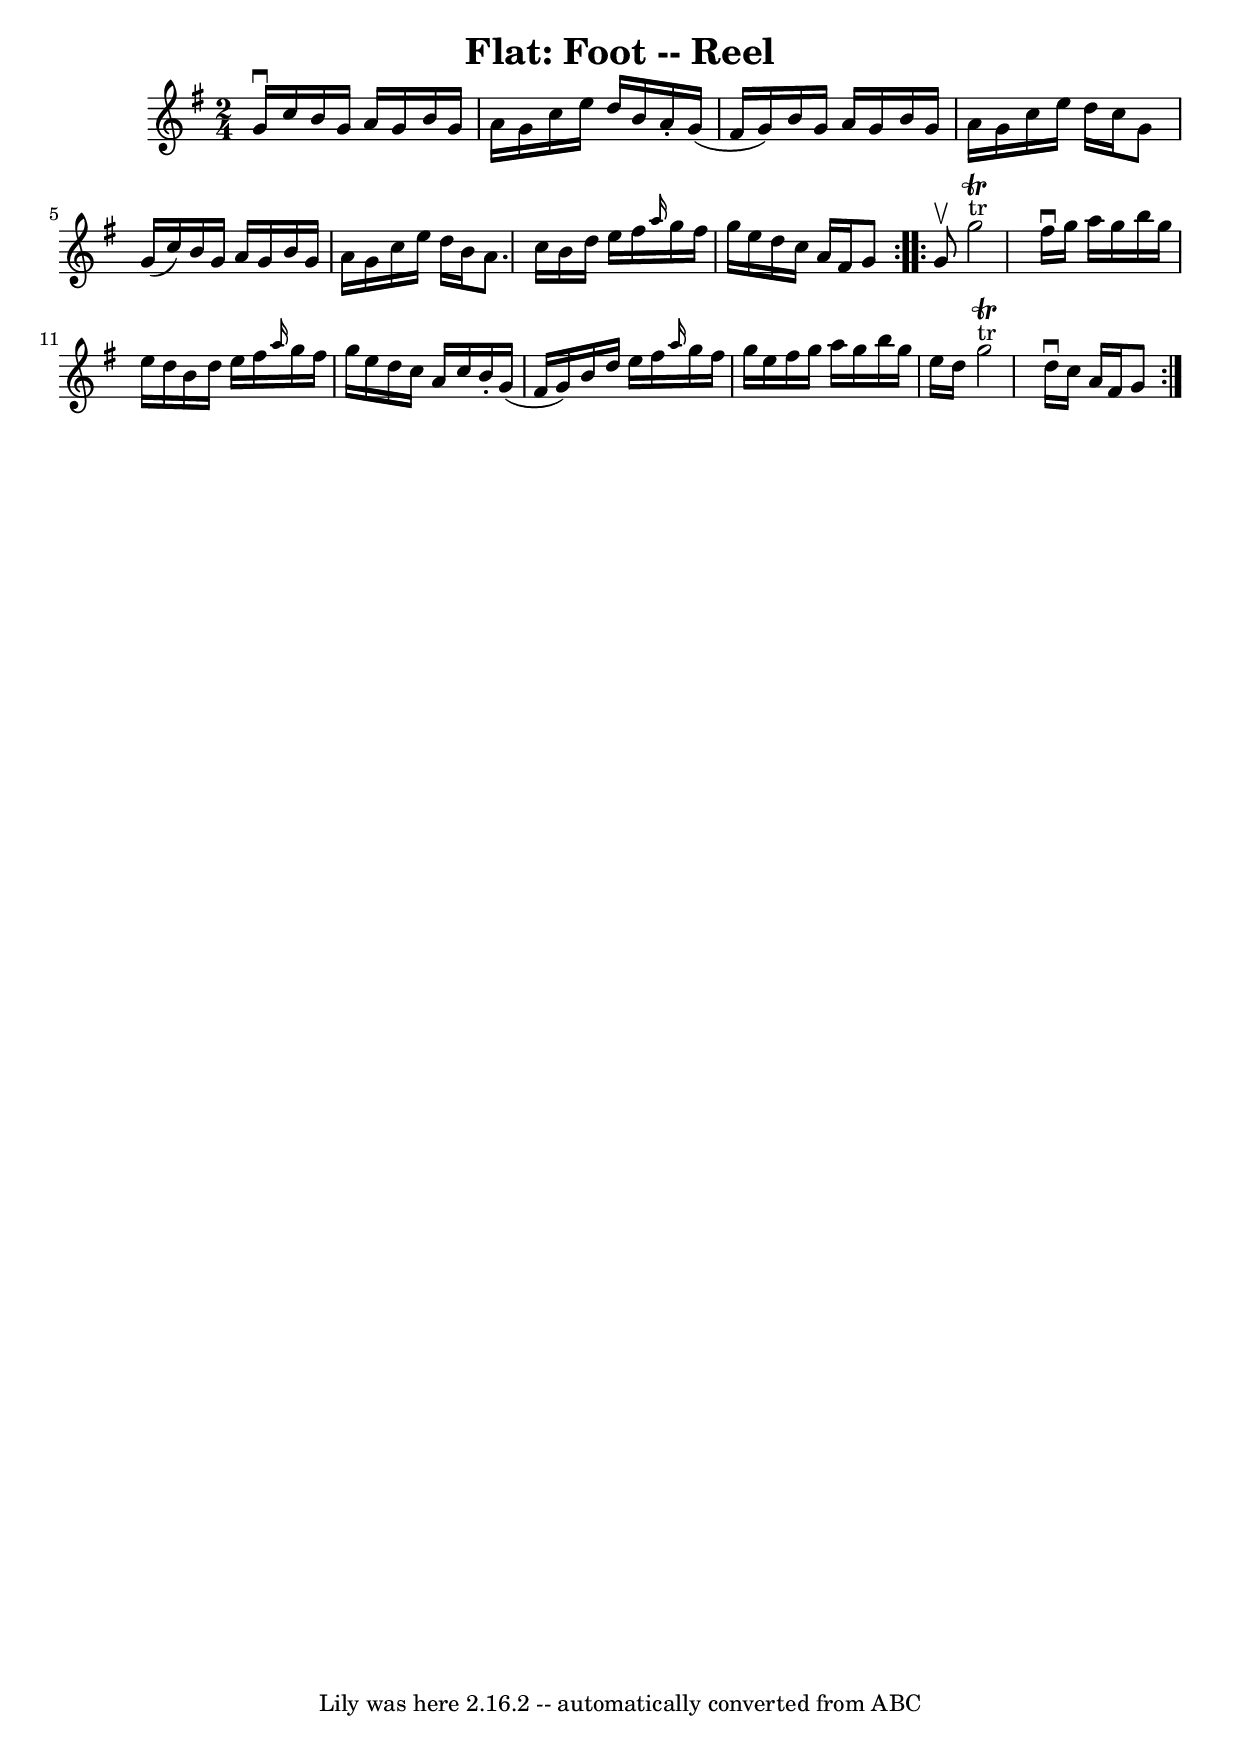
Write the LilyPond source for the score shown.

\version "2.7.40"
\include "Mammoth.ily"
\header {
	%% book = "Ryan's Mammoth Collection"
	crossRefNumber = "1"
	footnotes = "\\\\273"
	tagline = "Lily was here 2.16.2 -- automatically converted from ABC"
	title = "Flat: Foot -- Reel"
}
voicedefault =  {


\repeat volta 2 {
\time 2/4 \key g \major g'16^\downbow c''16  |
 b'16 g'16    
a'16 g'16 b'16 g'16 a'16 g'16    |
 c''16 e''16    
d''16 b'16 a'16 -. g'16 (fis'16 g'16)   |
 b'16    
g'16 a'16 g'16 b'16 g'16 a'16 g'16    |
 c''16    
e''16 d''16 c''16 g'8 g'16 (c''16)   |
 b'16    
g'16 a'16 g'16 b'16 g'16 a'16 g'16    |
 c''16    
e''16 d''16 b'16 a'8. c''16    |
 b'16 d''16 e''16    
fis''16  \grace { a''16  } g''16 fis''16 g''16 e''16    |
  
 d''16 c''16 a'16 fis'16 g'8  }     \repeat volta 2 { g'8^\upbow 
|
 g''2^"tr"^\trill   |
 fis''16^\downbow g''16    
a''16 g''16 b''16 g''16 e''16 d''16    |
 b'16 d''16  
 e''16 fis''16  \grace { a''16  } g''16 fis''16 g''16 e''16   
 |
 d''16 c''16 a'16 c''16 b'16 -. g'16 (fis'16    
g'16)   |
 b'16 d''16 e''16 fis''16  \grace { a''16  } 
 g''16 fis''16 g''16 e''16    |
 fis''16 g''16 a''16    
g''16 b''16 g''16 e''16 d''16    |
 g''2^"tr"^\trill   
|
 d''16^\downbow c''16 a'16 fis'16 g'8  }   
}

\score{
    <<

	\context Staff="default"
	{
	    \voicedefault 
	}

    >>
	\layout {
	}
	\midi {}
}
